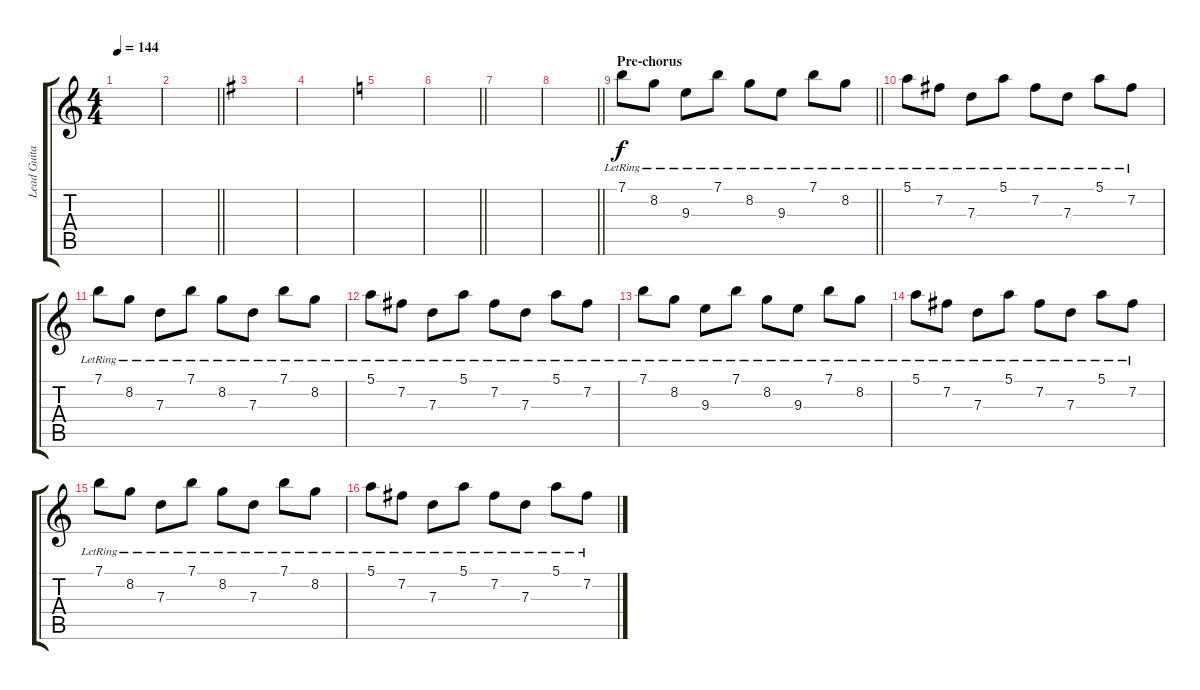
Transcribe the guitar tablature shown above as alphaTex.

\track ("Lead Guitar" "Lead Guita") {instrument distortionguitar}
\staff {score tabs}
\tuning (E4 B3 G3 D3 A2 E2) {hide}
\ts (4 4)
\tempo 144
\clef g2
\ks c
|
\barLineRight lightlight
|
\ks g
|
|
\ks c
|
\barLineRight lightlight
|
|
\barLineRight lightlight
|
\section ("" "Pre-chorus")
\barLineRight lightlight
7.1{lr}.8{volume 14 balance 8 instrument electricguitarjazz} 8.2{lr}.8 9.3{lr}.8 7.1{lr}.8 8.2{lr}.8 9.3{lr}.8 7.1{lr}.8 8.2{lr}.8 |
5.1{lr}.8 7.2{lr}.8 7.3{lr}.8 5.1{lr}.8 7.2{lr}.8 7.3{lr}.8 5.1{lr}.8 7.2{lr}.8 |
7.1{lr}.8 8.2{lr}.8 7.3{lr}.8 7.1{lr}.8 8.2{lr}.8 7.3{lr}.8 7.1{lr}.8 8.2{lr}.8 |
5.1{lr}.8 7.2{lr}.8 7.3{lr}.8 5.1{lr}.8 7.2{lr}.8 7.3{lr}.8 5.1{lr}.8 7.2{lr}.8 |
7.1{lr}.8 8.2{lr}.8 9.3{lr}.8 7.1{lr}.8 8.2{lr}.8 9.3{lr}.8 7.1{lr}.8 8.2{lr}.8 |
5.1{lr}.8 7.2{lr}.8 7.3{lr}.8 5.1{lr}.8 7.2{lr}.8 7.3{lr}.8 5.1{lr}.8 7.2{lr}.8 |
7.1{lr}.8 8.2{lr}.8 7.3{lr}.8 7.1{lr}.8 8.2{lr}.8 7.3{lr}.8 7.1{lr}.8 8.2{lr}.8 |
5.1{lr}.8 7.2{lr}.8 7.3{lr}.8 5.1{lr}.8 7.2{lr}.8 7.3{lr}.8 5.1{lr}.8 7.2{lr}.8
